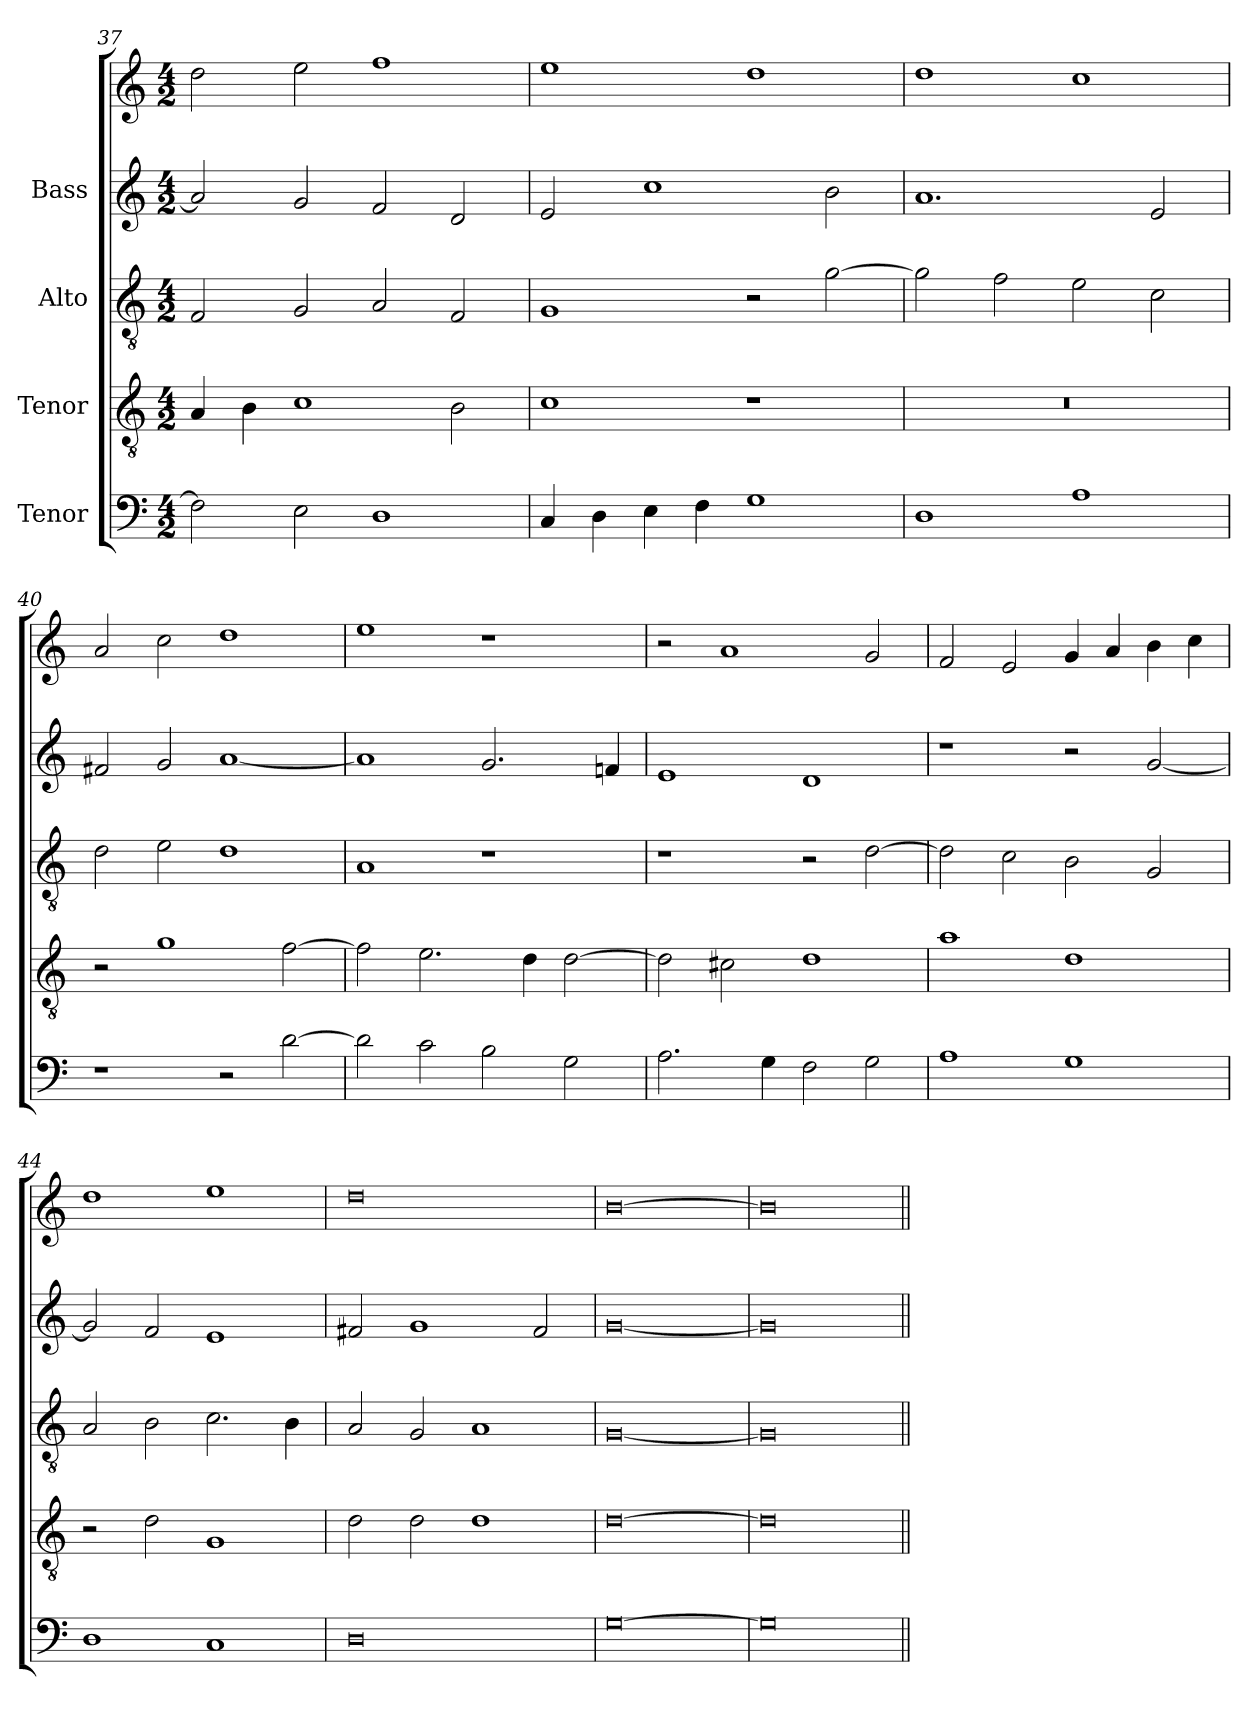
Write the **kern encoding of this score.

**kern	**kern	**kern	**kern	**kern
*part5	*part4	*part3	*part2	*part1
*staff5	*staff4	*staff3	*staff2	*staff1
*I"Tenor	*I"Tenor	*I"Alto	*I"Bass	*
*clefF4	*clefGv2	*clefGv2	*clefG2	*clefG2
*k[]	*k[]	*k[]	*k[]	*k[]
*C:	*C:	*C:	*C:	*C:
*M4/2	*M4/2	*M4/2	*M4/2	*M4/2
=37	=37	=37	=37	=37
2F\]	4A/	2F/	2a/]	2dd\
.	4B\	.	.	.
2E\	1c\	2G/	2g/	2ee\
1D\	.	2A/	2f/	1ff\
.	2B\	2F/	2d/	.
=38	=38	=38	=38	=38
4C/	1c\	1G/	2e/	1ee\
4D\	.	.	.	.
4E\	.	.	1cc\	.
4F\	.	.	.	.
1G\	1r	2r	.	1dd\
.	.	[2g\	2b\	.
=39	=39	=39	=39	=39
1D\	0r	2g\]	1.a/	1dd\
.	.	2f\	.	.
1A\	.	2e\	.	1cc\
.	.	2c\	2e/	.
!!LO:PB:g=z
=40	=40	=40	=40	=40
1r	2r	2d\	2f#X/	2a/
.	1g\	2e\	2g/	2cc\
2r	.	1d\	[1a/	1dd\
[2d\	[2f\	.	.	.
=41	=41	=41	=41	=41
2d\]	2f\]	1A/	1a/]	1ee\
2c\	2.e\	.	.	.
2B\	.	1r	2.g/	1r
.	4d\	.	.	.
2G\	[2d\	.	.	.
.	.	.	4fn/	.
=42	=42	=42	=42	=42
2.A\	2d\]	1r	1e/	2r
.	2c#X\	.	.	1a/
4G\	.	.	.	.
2F\	1d\	2r	1d/	.
2G\	.	[2d\	.	2g/
=43	=43	=43	=43	=43
1A\	1a\	2d\]	1r	2f/
.	.	2c\	.	2e/
1G\	1d\	2B\	2r	4g/
.	.	.	.	4a/
.	.	2G/	[2g/	4b\
.	.	.	.	4cc\
!!LO:LB:g=z
=44	=44	=44	=44	=44
1D\	2r	2A/	2g/]	1dd\
.	2d\	2B\	2f/	.
1C\	1G/	2.c\	1e/	1ee\
.	.	4B\	.	.
=45	=45	=45	=45	=45
0D\	2d\	2A/	2f#X/	0dd\
.	2d\	2G/	1g/	.
.	1d\	1A/	.	.
.	.	.	2f#/	.
=46	=46	=46	=46	=46
[0G\	[0d\	[0G/	[0g/	[0b\
=47	=47	=47	=47	=47
0G\]	0d\]	0G/]	0g/]	0b\]
=||	=||	=||	=||	=||
*-	*-	*-	*-	*-
